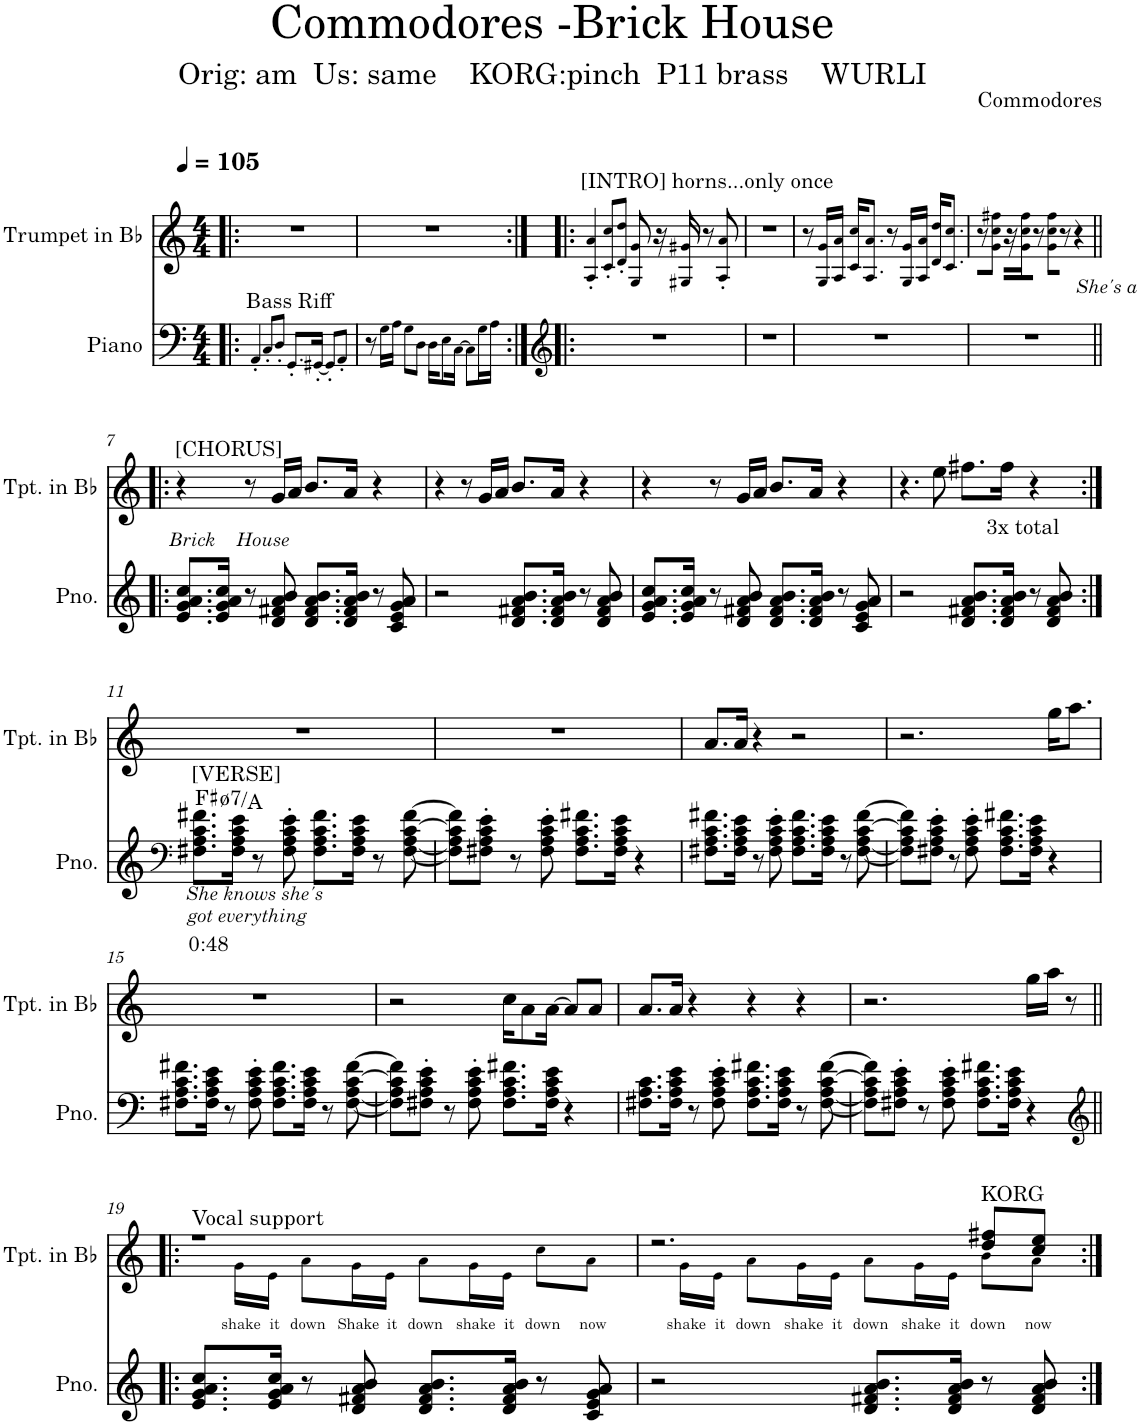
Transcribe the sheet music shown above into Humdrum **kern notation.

**kern	**harte	**kern	**text
*part2	*part2	*part1	*part1
*staff2	*	*staff1	*staff1
*I"Piano	*	*I"Trumpet in Bb	*
*I'Pno.	*	*I'Tpt. in Bb	*
*clefF4	*	*clefG2	*
*	*	*Trd1c2	*
*k[]	*	*k[]	*
*M4/4	*	*M4/4	*
*MM105	*	*MM105	*
=1!|:	=1!|:	=1!|:	=1!|:
!LO:TX:a:t=Bass Riff	!	!	!
4AA'!/	.	1r	.
8C'!/L	.	.	.
8D'!/J	.	.	.
8.GG'!/L	.	.	.
[16GG#X'!/Jk	.	.	.
8GG#'!/L]	.	.	.
8AA'!/J	.	.	.
=2	=2	=2	=2
8r	.	1r	.
16G!\LL	.	.	.
16A!\JJ	.	.	.
8G!\L	.	.	.
8D!\J	.	.	.
16D!\KL	.	.	.
8E!\	.	.	.
[16C!\Jk	.	.	.
8C!\L]	.	.	.
16G!\L	.	.	.
16A!\JJ	.	.	.
=3:|!|:	=3:|!|:	=3:|!|:	=3:|!|:
*clefG2	*	*	*
!	!	!LO:TX:a:t=[INTRO] horns...only once	!
1r	.	4A!/' 4a!/'	.
.	.	8c!/' 8cc!/'L	.
.	.	8d!/' 8dd!/'J	.
.	.	8G!/ 8g!/	.
.	.	16r	.
.	.	16G#X!/ 16g#X!/	.
.	.	8r	.
.	.	8A!/' 8a!/'	.
=4	=4	=4	=4
1r	.	1r	.
=5	=5	=5	=5
1r	.	8r	.
.	.	16G!/ 16g!/LL	.
.	.	16A!/ 16a!/JJ	.
.	.	16c!/ 16cc!/KL	.
.	.	8.A!/ 8.a!/J	.
.	.	8r	.
.	.	16G!/ 16g!/LL	.
.	.	16A!/ 16a!/JJ	.
.	.	16d!/ 16dd!/KL	.
.	.	8.c!/ 8.cc!/J	.
=6	=6	=6	=6
1r	.	8r	.
.	.	8g!\ 8cc!\ 8ff#X!\J	.
.	.	16r	.
.	.	16g!\ 16cc!\ 16ff#!\J	.
.	.	8r	.
.	.	8g!\ 8cc!\ 8ff#!\L	.
.	.	8r	.
!	!	!LO:TX:b:i:t=She's a	!
.	.	4r	.
!!LO:LB:g=z
=7!|:	=7!|:	=7!|:	=7!|:
!	!	!LO:TX:b:i:t=Brick    House	!
!	!	!LO:TX:a:t=[CHORUS]	!
8.e/ 8.g/ 8.a/ 8.cc/L	.	4r	.
16e/ 16g/ 16a/ 16cc/Jk	.	.	.
8r	.	8r	.
8d/ 8f#X/ 8a/ 8b/	.	16g/LL	.
.	.	16a/JJ	.
8.d/ 8.f#/ 8.a/ 8.b/L	.	8.b/L	.
16d/ 16f#/ 16a/ 16b/Jk	.	16a/Jk	.
8r	.	4r	.
8c/ 8e/ 8g/ 8a/	.	.	.
=8	=8	=8	=8
2r	.	4r	.
.	.	8r	.
.	.	16g/LL	.
.	.	16a/JJ	.
8.d/ 8.f#X/ 8.a/ 8.b/L	.	8.b/L	.
16d/ 16f#/ 16a/ 16b/Jk	.	16a/Jk	.
8r	.	4r	.
8d/ 8f#/ 8a/ 8b/	.	.	.
=9	=9	=9	=9
8.e/ 8.g/ 8.a/ 8.cc/L	.	4r	.
16e/ 16g/ 16a/ 16cc/Jk	.	.	.
8r	.	8r	.
8d/ 8f#X/ 8a/ 8b/	.	16g/LL	.
.	.	16a/JJ	.
8.d/ 8.f#/ 8.a/ 8.b/L	.	8.b/L	.
16d/ 16f#/ 16a/ 16b/Jk	.	16a/Jk	.
8r	.	4r	.
8c/ 8e/ 8g/ 8a/	.	.	.
=10	=10	=10	=10
2r	.	4.r	.
.	.	8ee\	.
8.d/ 8.f#X/ 8.a/ 8.b/L	.	8.ff#X\L	.
16d/ 16f#/ 16a/ 16b/Jk	.	16ff#\Jk	.
!	!	!LO:TX:b:t=3x total	!
8r	.	4r	.
8d/ 8f#/ 8a/ 8b/	.	.	.
!!LO:LB:g=z
=11:|!	=11:|!	=11:|!	=11:|!
*clefF4	*	*	*
!LO:TX:b:i:t=She knows she's	!	!	!
!LO:TX:b:t=got everything	!	!	!
!LO:TX:b:t=0&colon;48	!	!	!
!LO:TX:a:t=[VERSE]	!LO:H:kt=7	!	!
8.F#X\ 8.A\ 8.c\ 8.f#X\L	F#:hdim7/b3	1r	.
16F#\ 16A\ 16c\ 16e\Jk	.	.	.
8r	.	.	.
8F#\' 8A\' 8c\' 8e\'	.	.	.
8.F#\ 8.A\ 8.c\ 8.f#\L	.	.	.
16F#\ 16A\ 16c\ 16e\Jk	.	.	.
8r	.	.	.
[8F#\ [8A\ [8c\ [8f#\	.	.	.
=12	=12	=12	=12
8F#\] 8A\] 8c\] 8f#\]L	.	1r	.
8F#X\' 8A\' 8c\' 8e\'J	.	.	.
8r	.	.	.
8F#\' 8A\' 8c\' 8e\'	.	.	.
8.F#\ 8.A\ 8.c\ 8.f#X\L	.	.	.
16F#\ 16A\ 16c\ 16e\Jk	.	.	.
4r	.	.	.
=13	=13	=13	=13
8.F#X\ 8.A\ 8.c\ 8.f#X\L	.	8.a/L	.
16F#\ 16A\ 16c\ 16e\Jk	.	16a/Jk	.
8r	.	4r	.
8F#\' 8A\' 8c\' 8e\'	.	.	.
8.F#\ 8.A\ 8.c\ 8.f#\L	.	2r	.
16F#\ 16A\ 16c\ 16e\Jk	.	.	.
8r	.	.	.
[8F#\ [8A\ [8c\ [8f#\	.	.	.
=14	=14	=14	=14
8F#\] 8A\] 8c\] 8f#\]L	.	2.r	.
8F#X\' 8A\' 8c\' 8e\'J	.	.	.
8r	.	.	.
8F#\' 8A\' 8c\' 8e\'	.	.	.
8.F#\ 8.A\ 8.c\ 8.f#X\L	.	.	.
16F#\ 16A\ 16c\ 16e\Jk	.	.	.
4r	.	16gg\KL	.
.	.	8.aa\J	.
!!LO:LB:g=z
=15	=15	=15	=15
8.F#X\ 8.A\ 8.c\ 8.f#X\L	.	1r	.
16F#\ 16A\ 16c\ 16e\Jk	.	.	.
8r	.	.	.
8F#\' 8A\' 8c\' 8e\'	.	.	.
8.F#\ 8.A\ 8.c\ 8.f#\L	.	.	.
16F#\ 16A\ 16c\ 16e\Jk	.	.	.
8r	.	.	.
[8F#\ [8A\ [8c\ [8f#\	.	.	.
=16	=16	=16	=16
8F#\] 8A\] 8c\] 8f#\]L	.	2r	.
8F#X\' 8A\' 8c\' 8e\'J	.	.	.
8r	.	.	.
8F#\' 8A\' 8c\' 8e\'	.	.	.
8.F#\ 8.A\ 8.c\ 8.f#X\L	.	16cc\KL	.
.	.	8a\	.
16F#\ 16A\ 16c\ 16e\Jk	.	[16a\Jk	.
4r	.	8a/L]	.
.	.	8a/J	.
=17	=17	=17	=17
8.F#X\ 8.A\ 8.c\L	.	8.a/L	.
16F#\ 16A\ 16c\ 16e\Jk	.	16a/Jk	.
8r	.	4r	.
8F#\' 8A\' 8c\' 8e\'	.	.	.
8.F#\ 8.A\ 8.c\ 8.f#X\L	.	4r	.
16F#\ 16A\ 16c\ 16e\Jk	.	.	.
8r	.	4r	.
[8F#\ [8A\ [8c\ [8f#\	.	.	.
=18	=18	=18	=18
8F#\] 8A\] 8c\] 8f#\]L	.	2.r	.
8F#X\' 8A\' 8c\' 8e\'J	.	.	.
8r	.	.	.
8F#\' 8A\' 8c\' 8e\'	.	.	.
8.F#\ 8.A\ 8.c\ 8.f#X\L	.	.	.
16F#\ 16A\ 16c\ 16e\Jk	.	.	.
4r	.	16gg\LL	.
.	.	16aa\JJ	.
.	.	8r	.
!!LO:LB:g=z
=19!|:	=19!|:	=19!|:	=19!|:
*clefG2	*	*	*
*	*	*^	*
!	!	!LO:TX:a:t=Vocal support	!	!
8.e/ 8.g/ 8.a/ 8.cc/L	.	1r	8ryy	.
!	!	!	!	!LO:LY:b
.	.	.	16g!\LL	shake
!	!	!	!	!LO:LY:b
16e/ 16g/ 16a/ 16cc/Jk	.	.	16e!\JJ	it
!	!	!	!	!LO:LY:b
8r	.	.	8a!\L	down
!	!	!	!	!LO:LY:b
8d/ 8f#X/ 8a/ 8b/	.	.	16g!\L	Shake
!	!	!	!	!LO:LY:b
.	.	.	16e!\JJ	it
!	!	!	!	!LO:LY:b
8.d/ 8.f#/ 8.a/ 8.b/L	.	.	8a!\L	down
!	!	!	!	!LO:LY:b
.	.	.	16g!\L	shake
!	!	!	!	!LO:LY:b
16d/ 16f#/ 16a/ 16b/Jk	.	.	16e!\JJ	it
!	!	!	!	!LO:LY:b
8r	.	.	8cc!\L	down
!	!	!	!	!LO:LY:b
8c/ 8e/ 8g/ 8a/	.	.	8a!\J	now
=20	=20	=20	=20	=20
2r	.	2.r	8ryy	.
!	!	!	!	!LO:LY:b
.	.	.	16g!\LL	shake
!	!	!	!	!LO:LY:b
.	.	.	16e!\JJ	it
!	!	!	!	!LO:LY:b
.	.	.	8a!\L	down
!	!	!	!	!LO:LY:b
.	.	.	16g!\L	shake
!	!	!	!	!LO:LY:b
.	.	.	16e!\JJ	it
!	!	!	!	!LO:LY:b
8.d/ 8.f#X/ 8.a/ 8.b/L	.	.	8a!\L	down
!	!	!	!	!LO:LY:b
.	.	.	16g!\L	shake
!	!	!	!	!LO:LY:b
16d/ 16f#/ 16a/ 16b/Jk	.	.	16e!\JJ	it
!	!	!LO:TX:a:t=KORG	!	!
!	!	!	!	!LO:LY:b
8r	.	8dd/ 8ff#X/L	8b!\L	down
!	!	!	!	!LO:LY:b
8d/ 8f#/ 8a/ 8b/	.	8cc/ 8ee/J	8a!\J	now
*	*	*v	*v	*
=:|!	=:|!	=:|!	=:|!
*-	*-	*-	*-
